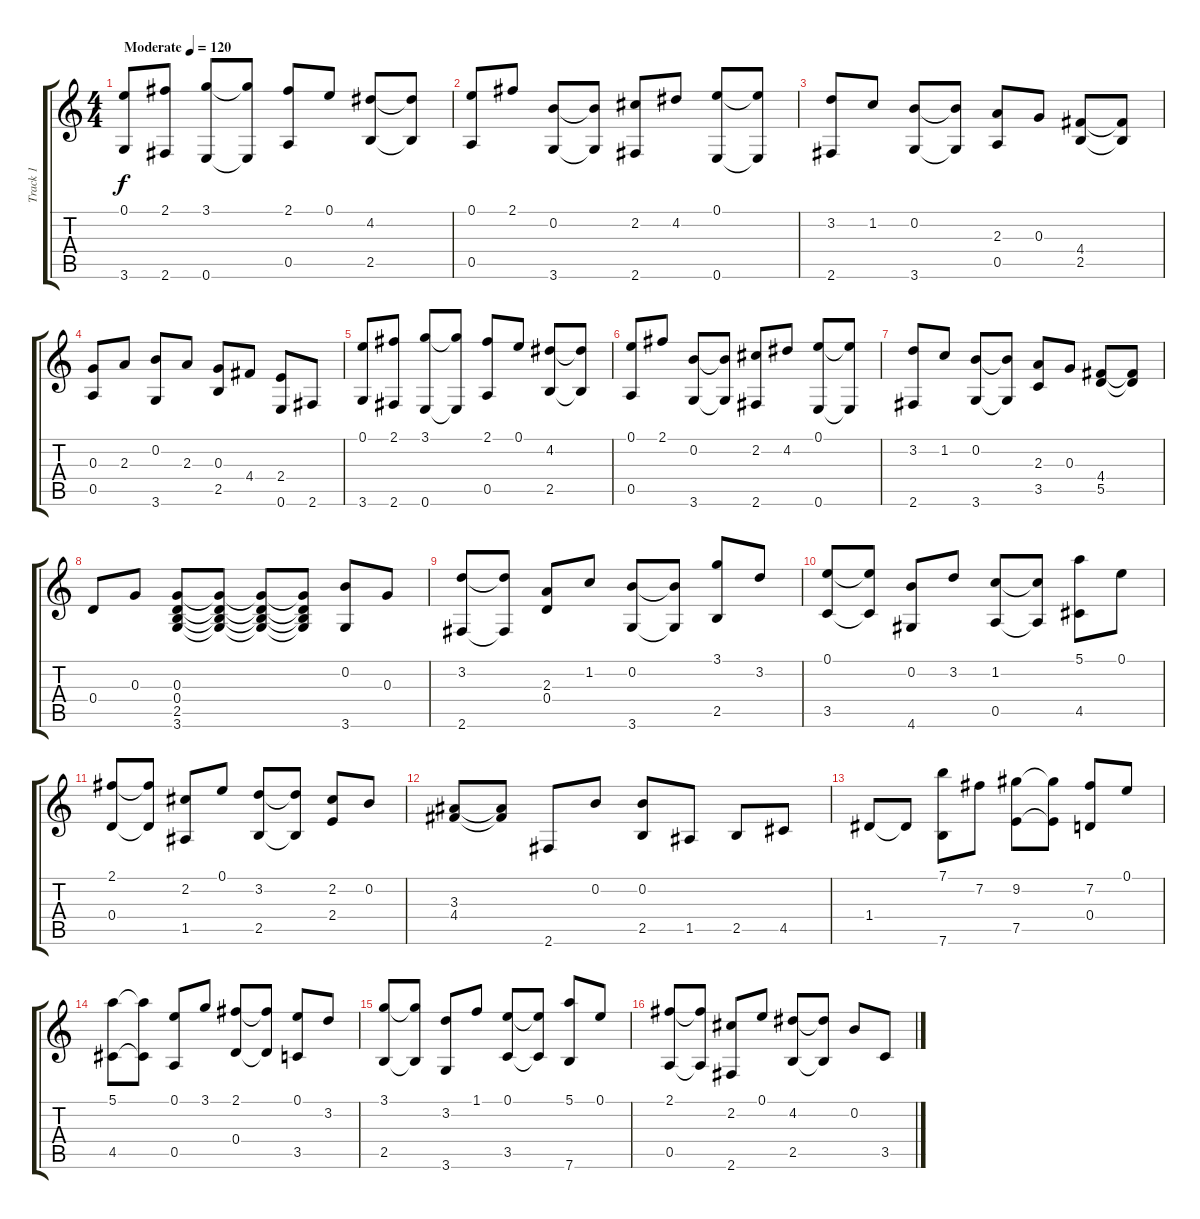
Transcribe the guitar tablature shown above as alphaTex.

\track ("Track 1" "Track 1") {instrument acousticguitarnylon}
\staff {score tabs}
\tuning (E4 B3 G3 D3 A2 E2) {hide}
\ts (4 4)
\tempo (120 "Moderate")
\clef g2
\ks c
(0.1 3.6).8{dy f instrument acousticguitarnylon} (2.1 2.6).8 (3.1 0.6).8 (3.1{t} 0.6{t}).8 (2.1 0.5).8 0.1.8 (4.2 2.5).8 (4.2{t} 2.5{t}).8 |
(0.1 0.5).8 2.1.8 (0.2 3.6).8 (0.2{t} 3.6{t}).8 (2.2 2.6).8 4.2.8 (0.1 0.6).8 (0.1{t} 0.6{t}).8 |
(3.2 2.6).8 1.2.8 (0.2 3.6).8 (0.2{t} 3.6{t}).8 (2.3 0.5).8 0.3.8 (4.4 2.5).8 (4.4{t} 2.5{t}).8 |
(0.3 0.5).8 2.3.8 (0.2 3.6).8 2.3.8 (0.3 2.5).8 4.4.8 (2.4 0.6).8 2.6.8 |
(0.1 3.6).8 (2.1 2.6).8 (3.1 0.6).8 (3.1{t} 0.6{t}).8 (2.1 0.5).8 0.1.8 (4.2 2.5).8 (4.2{t} 2.5{t}).8 |
(0.1 0.5).8 2.1.8 (0.2 3.6).8 (0.2{t} 3.6{t}).8 (2.2 2.6).8 4.2.8 (0.1 0.6).8 (0.1{t} 0.6{t}).8 |
(3.2 2.6).8 1.2.8 (0.2 3.6).8 (0.2{t} 3.6{t}).8 (2.3 3.5).8 0.3.8 (4.4 5.5).8 (4.4{t} 5.5{t}).8 |
0.4.8 0.3.8 (0.3 0.4 2.5 3.6).8 (0.3{t} 0.4{t} 2.5{t} 3.6{t}).8 (0.3{t} 0.4{t} 2.5{t} 3.6{t}).8 (0.3{t} 0.4{t} 2.5{t} 3.6{t}).8 (0.2 3.6).8 0.3.8 |
(3.2 2.6).8 (3.2{t} 2.6{t}).8 (2.3 0.4).8 1.2.8 (0.2 3.6).8 (0.2{t} 3.6{t}).8 (3.1 2.5).8 3.2.8 |
(0.1 3.5).8 (0.1{t} 3.5{t}).8 (0.2 4.6).8 3.2.8 (1.2 0.5).8 (1.2{t} 0.5{t}).8 (5.1 4.5).8 0.1.8 |
(2.1 0.4).8 (2.1{t} 0.4{t}).8 (2.2 1.5).8 0.1.8 (3.2 2.5).8 (3.2{t} 2.5{t}).8 (2.2 2.4).8 0.2.8 |
(3.3 4.4).8 (3.3{t} 4.4{t}).8 2.6.8 0.2.8 (0.2 2.5).8 1.5.8 2.5.8 4.5.8 |
1.4.8 1.4{t}.8 (7.1 7.6).8 7.2.8 (9.2 7.5).8 (9.2{t} 7.5{t}).8 (7.2 0.4).8 0.1.8 |
(5.1 4.5).8 (5.1{t} 4.5{t}).8 (0.1 0.5).8 3.1.8 (2.1 0.4).8 (2.1{t} 0.4{t}).8 (0.1 3.5).8 3.2.8 |
(3.1 2.5).8 (3.1{t} 2.5{t}).8 (3.2 3.6).8 1.1.8 (0.1 3.5).8 (0.1{t} 3.5{t}).8 (5.1 7.6).8 0.1.8 |
(2.1 0.5).8 (2.1{t} 0.5{t}).8 (2.2 2.6).8 0.1.8 (4.2 2.5).8 (4.2{t} 2.5{t}).8 0.2.8 3.5.8
